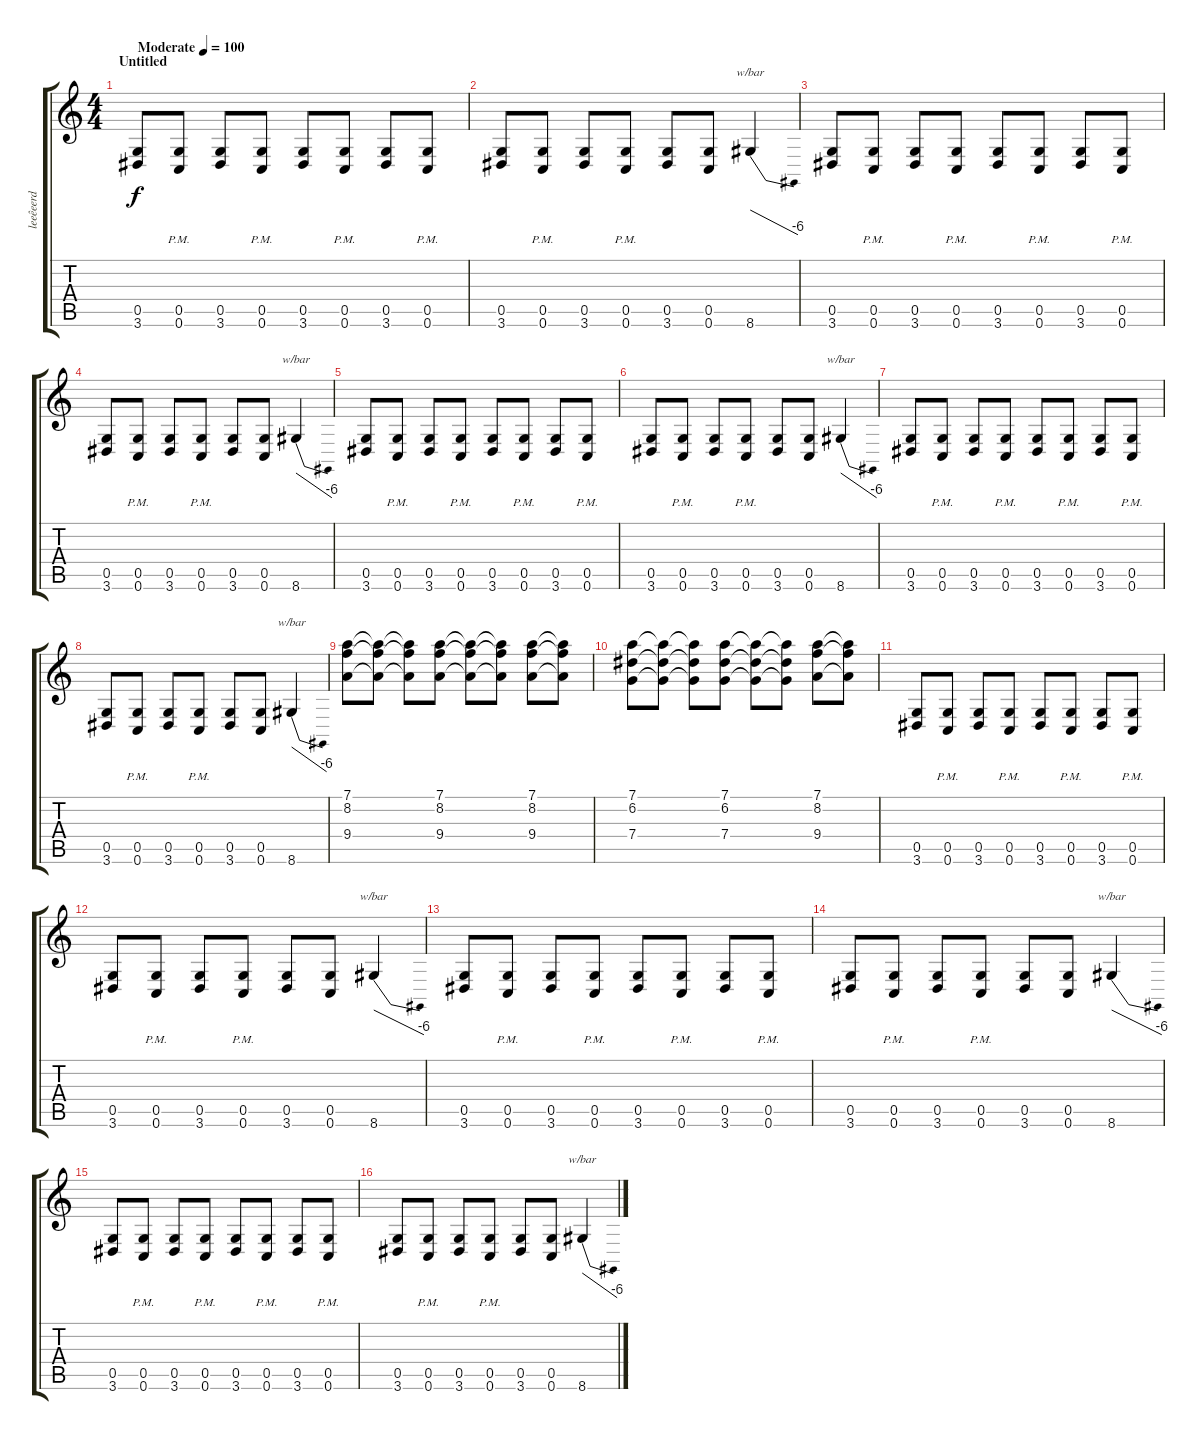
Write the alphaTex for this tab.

\track ("leeêeerd" "leeêeerd") {instrument distortionguitar}
\staff {score tabs}
\tuning (D4 A3 F3 C3 G2 C2) {hide}
\ts (4 4)
\section ("" "Untitled")
\tempo (100 "Moderate")
\clef g2
\ks c
(0.5 3.6).8{dy f instrument distortionguitar} (0.5{pm} 0.6{pm}).8 (0.5 3.6).8 (0.5{pm} 0.6{pm}).8 (0.5 3.6).8 (0.5{pm} 0.6{pm}).8 (0.5 3.6).8 (0.5{pm} 0.6{pm}).8 |
(0.5 3.6).8 (0.5{pm} 0.6{pm}).8 (0.5 3.6).8 (0.5{pm} 0.6{pm}).8 (0.5 3.6).8 (0.5 0.6).8 8.6.4{tbe (dive default 0 0 60 -24)} |
(0.5 3.6).8 (0.5{pm} 0.6{pm}).8 (0.5 3.6).8 (0.5{pm} 0.6{pm}).8 (0.5 3.6).8 (0.5{pm} 0.6{pm}).8 (0.5 3.6).8 (0.5{pm} 0.6{pm}).8 |
(0.5 3.6).8 (0.5{pm} 0.6{pm}).8 (0.5 3.6).8 (0.5{pm} 0.6{pm}).8 (0.5 3.6).8 (0.5 0.6).8 8.6.4{tbe (dive default 0 0 60 -24)} |
(0.5 3.6).8 (0.5{pm} 0.6{pm}).8 (0.5 3.6).8 (0.5{pm} 0.6{pm}).8 (0.5 3.6).8 (0.5{pm} 0.6{pm}).8 (0.5 3.6).8 (0.5{pm} 0.6{pm}).8 |
(0.5 3.6).8 (0.5{pm} 0.6{pm}).8 (0.5 3.6).8 (0.5{pm} 0.6{pm}).8 (0.5 3.6).8 (0.5 0.6).8 8.6.4{tbe (dive default 0 0 60 -24)} |
(0.5 3.6).8 (0.5{pm} 0.6{pm}).8 (0.5 3.6).8 (0.5{pm} 0.6{pm}).8 (0.5 3.6).8 (0.5{pm} 0.6{pm}).8 (0.5 3.6).8 (0.5{pm} 0.6{pm}).8 |
(0.5 3.6).8 (0.5{pm} 0.6{pm}).8 (0.5 3.6).8 (0.5{pm} 0.6{pm}).8 (0.5 3.6).8 (0.5 0.6).8 8.6.4{tbe (dive default 0 0 60 -24)} |
(7.1 8.2 9.4).8 (7.1{t} 8.2{t} 9.4{t}).8 (7.1{t} 8.2{t} 9.4{t}).8 (7.1 8.2 9.4).8 (7.1{t} 8.2{t} 9.4{t}).8 (7.1{t} 8.2{t} 9.4{t}).8 (7.1 8.2 9.4).8 (7.1{t} 8.2{t} 9.4{t}).8 |
(7.1 6.2 7.4).8 (7.1{t} 6.2{t} 7.4{t}).8 (7.1{t} 6.2{t} 7.4{t}).8 (7.1 6.2 7.4).8 (7.1{t} 6.2{t} 7.4{t}).8 (7.1{t} 6.2{t} 7.4{t}).8 (7.1 8.2 9.4).8 (7.1{t} 8.2{t} 9.4{t}).8 |
(0.5 3.6).8 (0.5{pm} 0.6{pm}).8 (0.5 3.6).8 (0.5{pm} 0.6{pm}).8 (0.5 3.6).8 (0.5{pm} 0.6{pm}).8 (0.5 3.6).8 (0.5{pm} 0.6{pm}).8 |
(0.5 3.6).8 (0.5{pm} 0.6{pm}).8 (0.5 3.6).8 (0.5{pm} 0.6{pm}).8 (0.5 3.6).8 (0.5 0.6).8 8.6.4{tbe (dive default 0 0 60 -24)} |
(0.5 3.6).8 (0.5{pm} 0.6{pm}).8 (0.5 3.6).8 (0.5{pm} 0.6{pm}).8 (0.5 3.6).8 (0.5{pm} 0.6{pm}).8 (0.5 3.6).8 (0.5{pm} 0.6{pm}).8 |
(0.5 3.6).8 (0.5{pm} 0.6{pm}).8 (0.5 3.6).8 (0.5{pm} 0.6{pm}).8 (0.5 3.6).8 (0.5 0.6).8 8.6.4{tbe (dive default 0 0 60 -24)} |
(0.5 3.6).8 (0.5{pm} 0.6{pm}).8 (0.5 3.6).8 (0.5{pm} 0.6{pm}).8 (0.5 3.6).8 (0.5{pm} 0.6{pm}).8 (0.5 3.6).8 (0.5{pm} 0.6{pm}).8 |
(0.5 3.6).8 (0.5{pm} 0.6{pm}).8 (0.5 3.6).8 (0.5{pm} 0.6{pm}).8 (0.5 3.6).8 (0.5 0.6).8 8.6.4{tbe (dive default 0 0 60 -24)}
